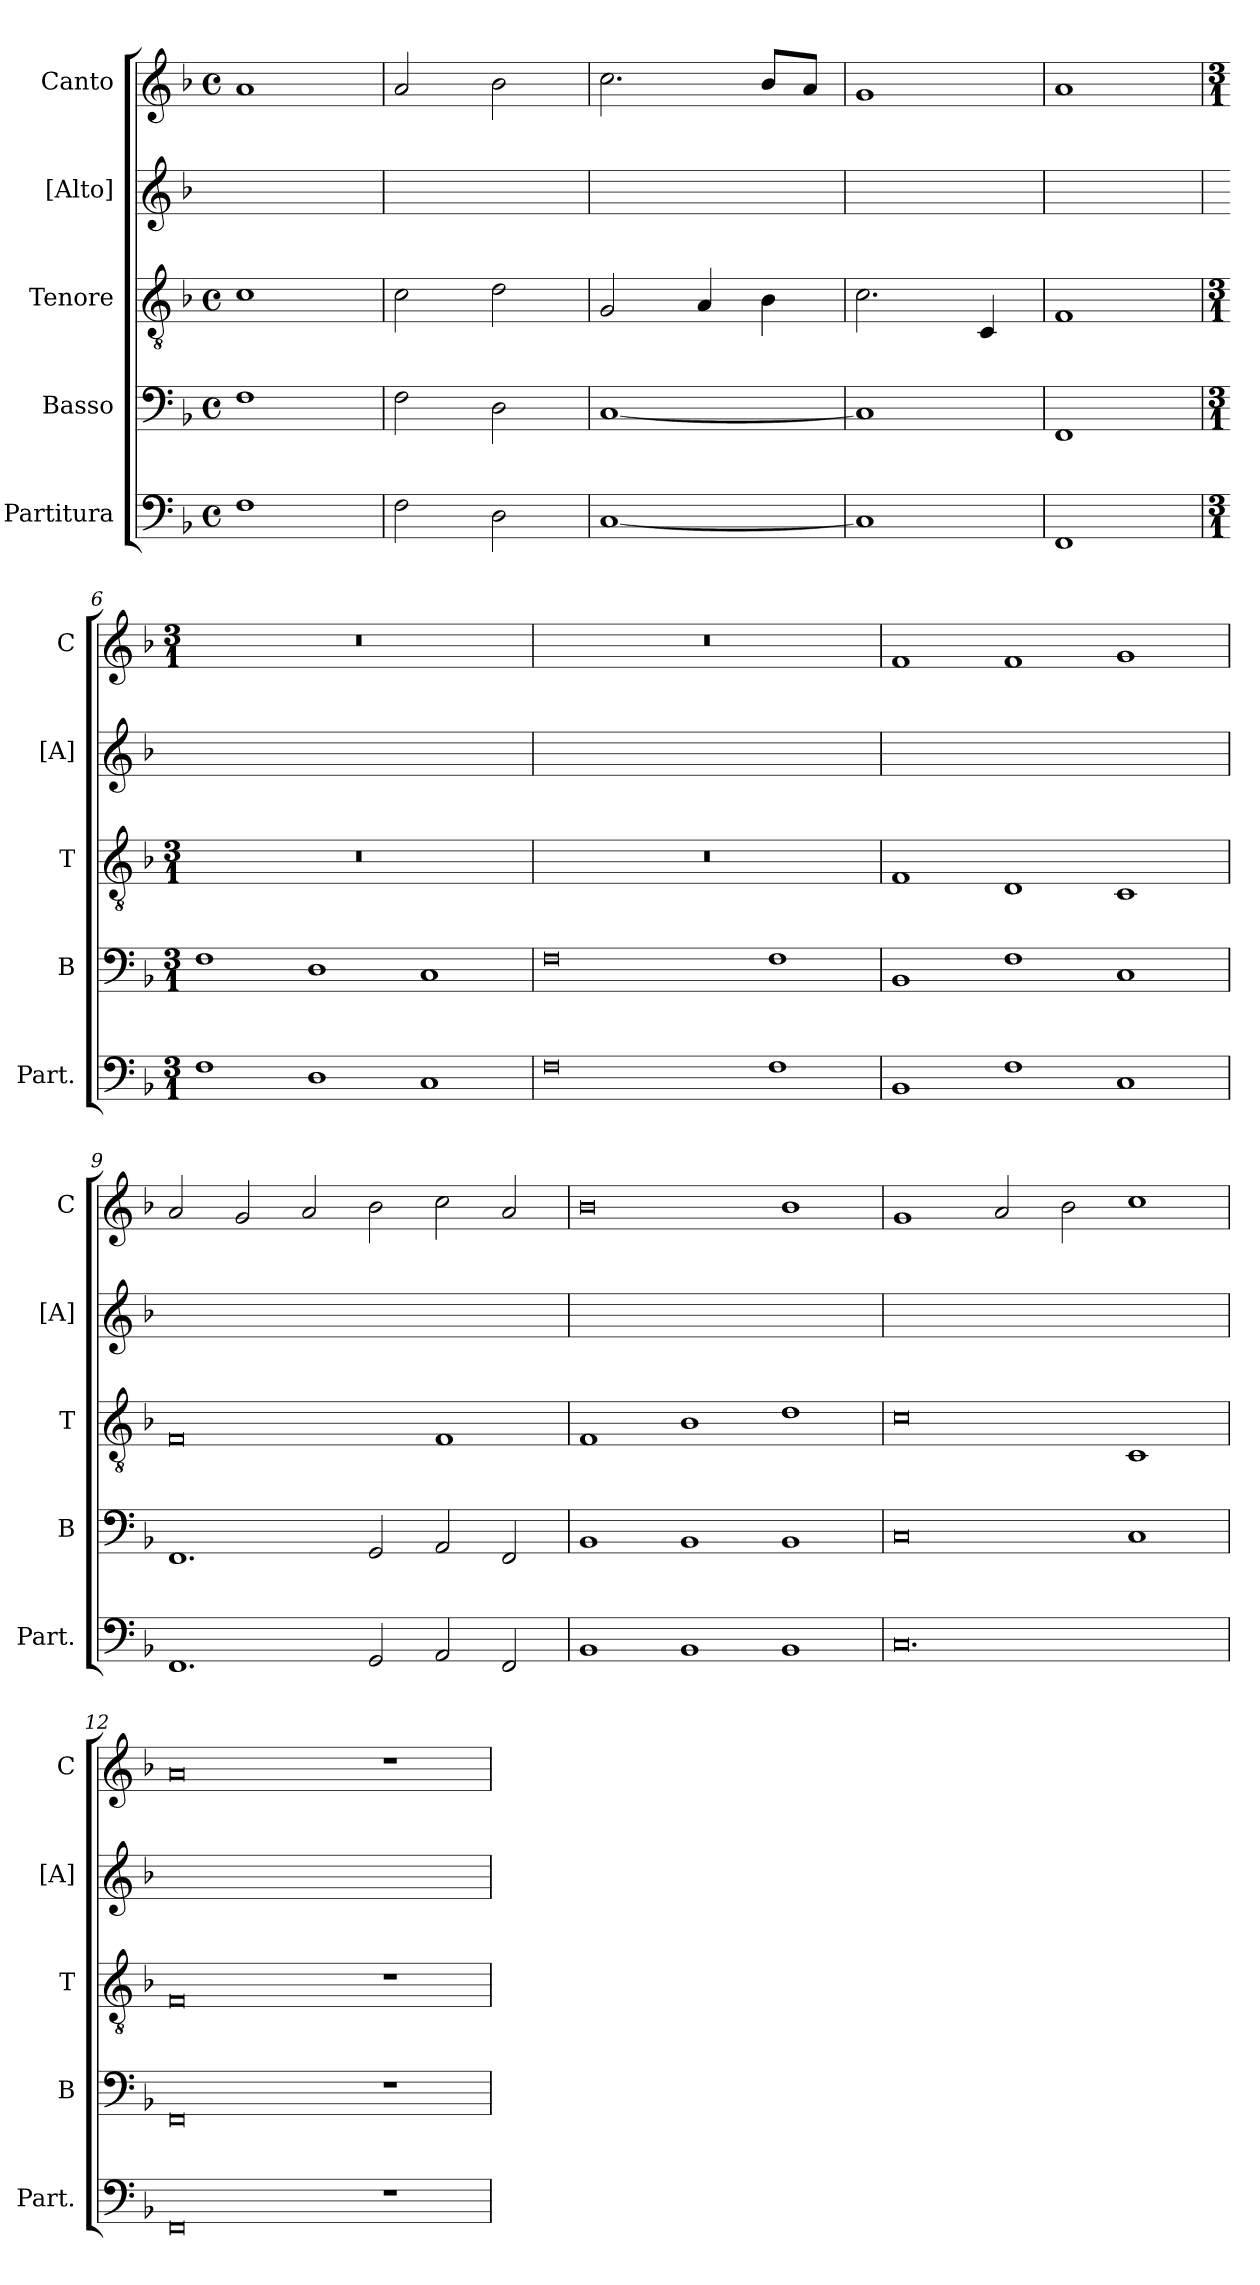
**kern	**kern	**kern	**kern	**kern
*part5	*part4	*part3	*part2	*part1
*staff5	*staff4	*staff3	*staff2	*staff1
*I"Partitura	*I"Basso	*I"Tenore	*I"[Alto]	*I"Canto
*I'Part.	*I'B	*I'T	*I'[A]	*I'C
*clefF4	*clefF4	*clefGv2	*clefG2	*clefG2
*k[b-]	*k[b-]	*k[b-]	*k[b-]	*k[b-]
*F:	*F:	*F:	*F:	*F:
*M4/4	*M4/4	*M4/4	*	*M4/4
*met(c)	*met(c)	*met(c)	*	*met(c)
=1	=1	=1	=1	=1
1F	1F	1c	1ryy	1a
=2	=2	=2	=2	=2
2F\	2F\	2c\	1ryy	2a/
2D>\	2D\	2d\	.	2b-\
=3	=3	=3	=3	=3
[1C	[1C	2G/	1ryy	2.cc\
.	.	4A/	.	.
.	.	4B-\	.	8b-/L
.	.	.	.	8a/J
=4	=4	=4	=4	=4
1C]	1C]	2.c\	1ryy	1g
.	.	4C/	.	.
=5	=5	=5	=5	=5
1FF	1FF	1F	1ryy	1a
=6	=6	=6	=6	=6
*M3/1	*M3/1	*M3/1	*	*M3/1
*	*	*	*	*MM480
1F	1F	0.r	1ryy	0.r
1D	1D	.	0ryy	.
1C	1C	.	.	.
=7	=7	=7	=7	=7
0F	0F	0.r	1ryy	0.r
.	.	.	0ryy	.
1F	1F	.	.	.
=8	=8	=8	=8	=8
1BB-	1BB-	1F	1ryy	1f
1F>	1F	1D	0ryy	1f
1C	1C	1C	.	1g
=9	=9	=9	=9	=9
1.FF	1.FF	0F	1ryy	2a/
.	.	.	.	2g/
.	.	.	0ryy	2a/
2GG/	2GG/	.	.	2b-\
2AA>/	2AA/	1F	.	2cc\
2FF/	2FF/	.	.	2a/
=10	=10	=10	=10	=10
1BB-	1BB-	1F	1ryy	0b-
1BB-	1BB-	1B-	0ryy	.
1BB-	1BB-	1d	.	1b-
=11	=11	=11	=11	=11
0.C	0C	0c	1ryy	1g
.	.	.	0ryy	2a/
.	.	.	.	2b-\
.	1C	1C	.	1cc
=12	=12	=12	=12	=12
0FF	0FF	0F	1ryy	0a
.	.	.	0ryy	.
1r	1r	1r	.	1r
=	=	=	=	=
*-	*-	*-	*-	*-
